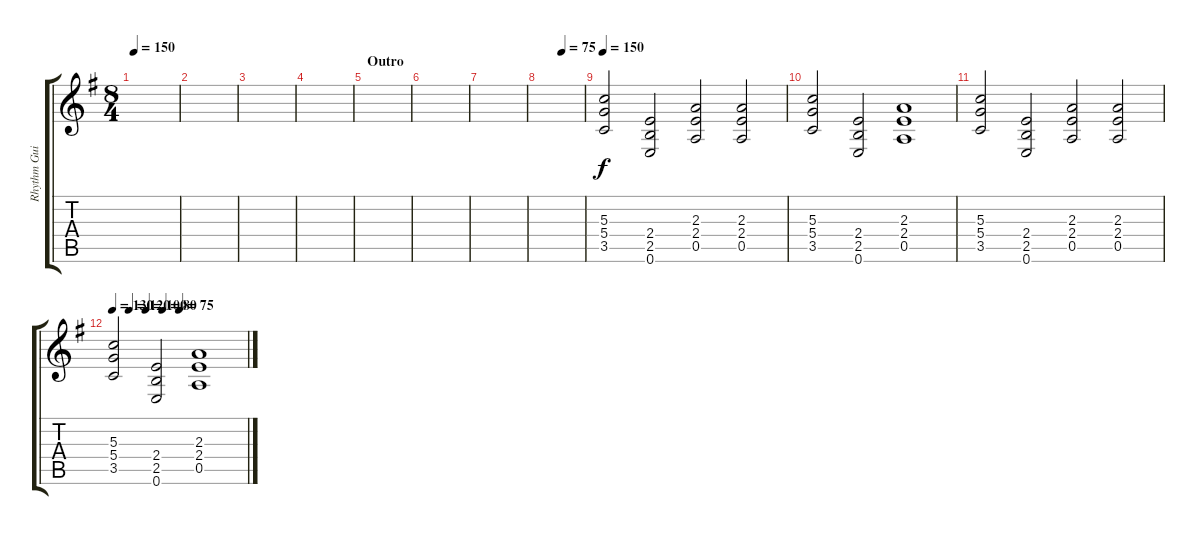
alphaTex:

\track ("Rhythm Guitar 3" "Rhythm Gui") {instrument distortionguitar}
\staff {score tabs}
\tuning (E4 B3 G3 D3 A2 E2) {hide}
\ts (8 4)
\tempo 150
\clef g2
\ks g
|
|
|
|
\section ("" "Outro")
|
|
|
\tempo (75 0.5)
|
\tempo 150
(5.3 5.4 3.5).2 (2.4 2.5 0.6).2 (2.3 2.4 0.5).2 (2.3 2.4 0.5).2 |
(5.3 5.4 3.5).2 (2.4 2.5 0.6).2 (2.3 2.4 0.5).1 |
(5.3 5.4 3.5).2 (2.4 2.5 0.6).2 (2.3 2.4 0.5).2 (2.3 2.4 0.5).2 |
\tempo 130
\tempo (120 0.125)
\tempo (100 0.25)
\tempo (80 0.375)
\tempo (75 0.5)
(5.3 5.4 3.5).2 (2.4 2.5 0.6).2 (2.3 2.4 0.5).1
